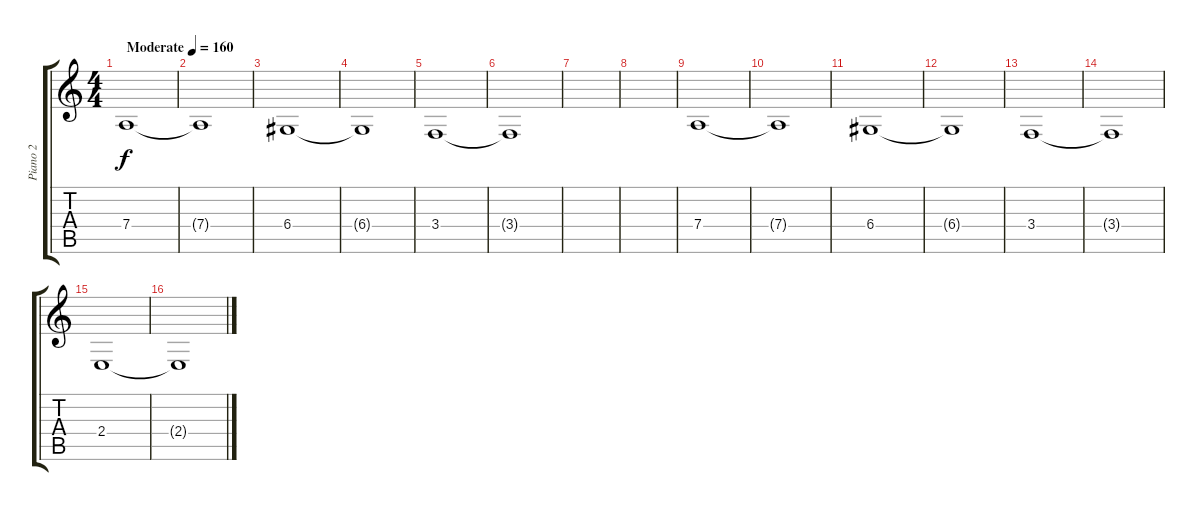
\track ("Piano 2" "Piano 2") {instrument acousticgrandpiano}
\staff {score tabs}
\tuning (E4 B3 G3 D3 A2 E2) {hide}
\ts (4 4)
\tempo (160 "Moderate")
\clef g2
\ks c
7.4.1{dy f instrument acousticgrandpiano} |
7.4{t}.1 |
6.4.1 |
6.4{t}.1 |
3.4.1 |
3.4{t}.1 |
|
|
7.4.1 |
7.4{t}.1 |
6.4.1 |
6.4{t}.1 |
3.4.1 |
3.4{t}.1 |
2.4.1 |
2.4{t}.1
